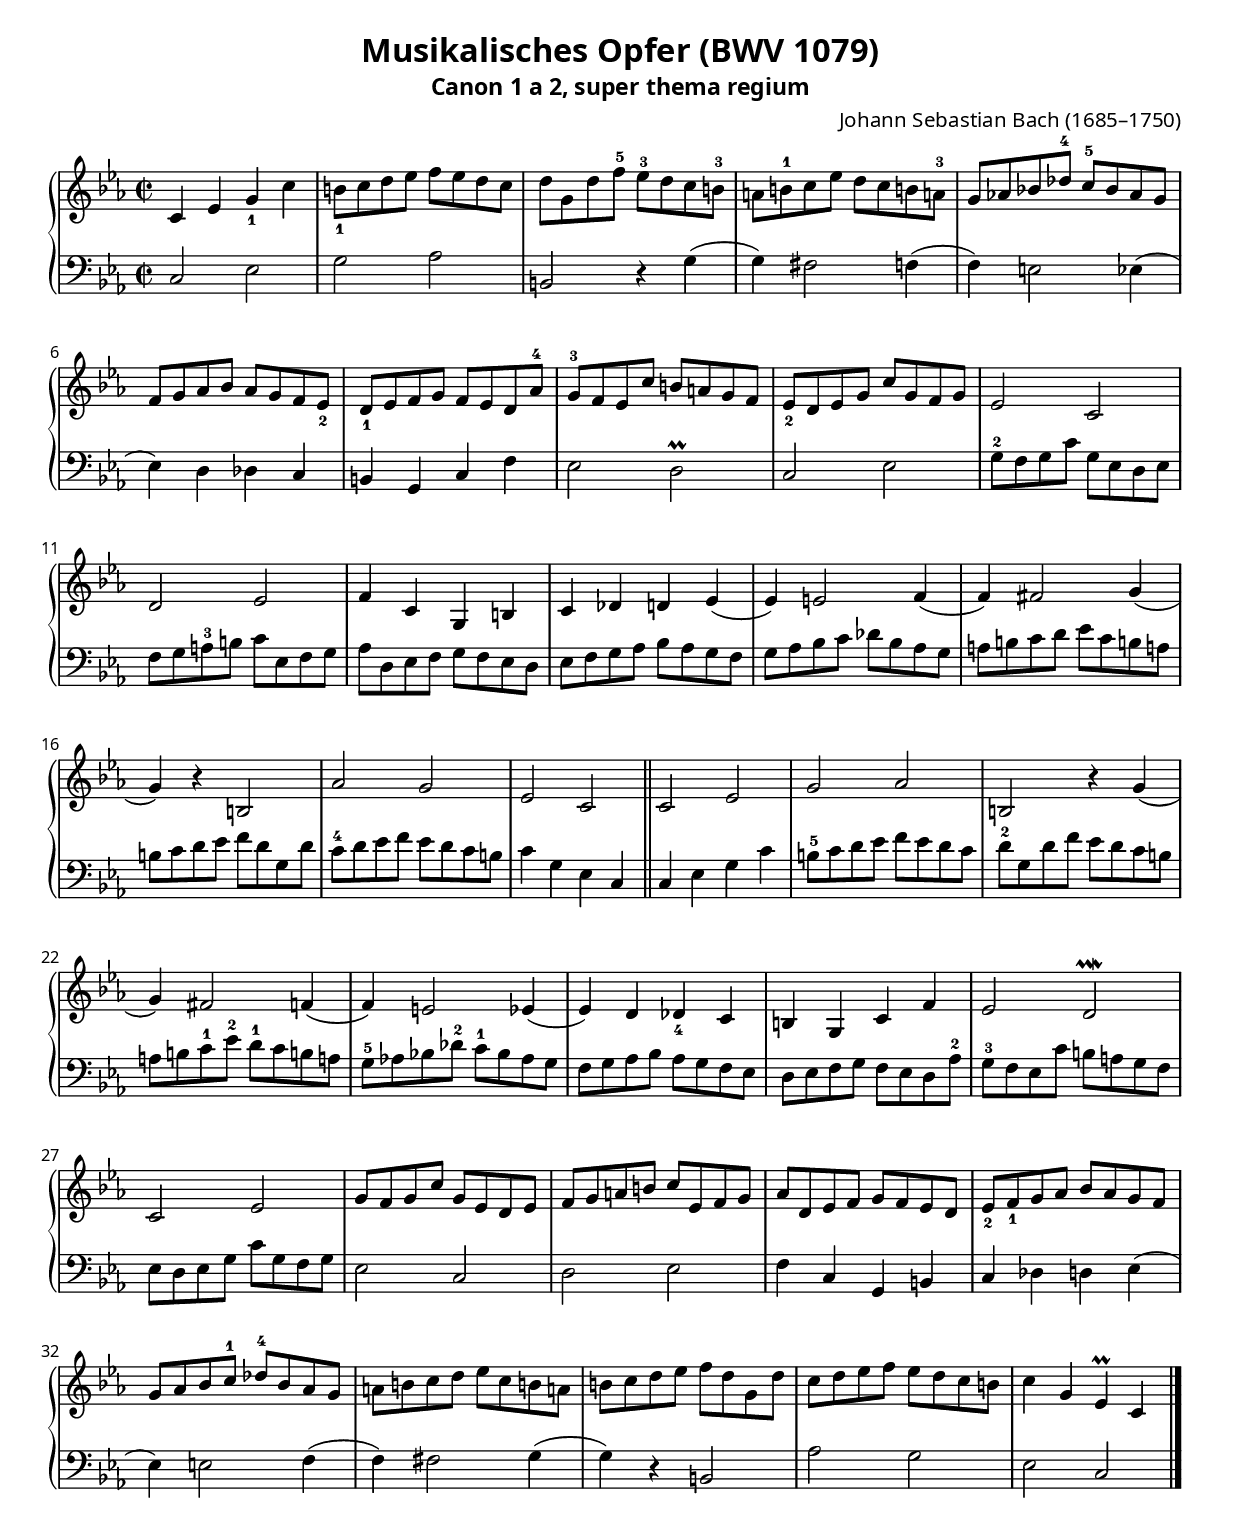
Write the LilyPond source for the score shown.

% J. S. Bach's Crab Canon from The Musical Offering
% http://en.wikipedia.org/wiki/The_Musical_Offering

% Played by Pierre Hantaï in Spotify:
% http://open.spotify.com/track/3XUKWj9TItJv0xLoZutPJI

\version "2.16.0"
\include "suomi.ly"

#(set-global-staff-size 18)

global = {
%  \numericTimeSignature
  \time 2/2
%  \autoBeamOff
   \key c \minor
   \set Staff.midiInstrument = #"harpsichord"
}

\header {
    title = "Musikalisches Opfer (BWV 1079)"
    subtitle = "Canon 1 a 2, super thema regium"
    composer = "Johann Sebastian Bach (1685–1750)"
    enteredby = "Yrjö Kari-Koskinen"
%    tagline = "foo"
}

\paper {
    indent = 0.0
    #(define fonts
        (make-pango-font-tree "Baskerville"
                              "Nimbus Sans"
                              "Luxi Mono"
                              (/ staff-height pt 20)))
}

thema-right = {
    c2 es | g as | h, r4 g'4( |
    g) fis2 f4( | f) e2 es4( |
    es) d des_4 c | h g c f |
    es2 d\prallmordent | c es |

    g8 f g c g es d es |
    f g a h c es, f g |
    as d, es f g f es d |
    es_2 f_1 g as b as g f |
    g as b c^1 des^4 b as g |
    a h c d es c h! a! |
    h c d es f d g, d' |
    c d es f es d c h |
    c4 g es\prall c
}

themareverse-right = {
  c4 es g_1 c |
  h8_1 c d es f es d c |
  d g, d' f^5 es^3 d c h^3 |
  a h^1 c es d c h! a!^3 |
  g as! b! des^4 c^5 b as g |
  f g as b as g f es_2 |
  d_1 es f g f es d as'^4 |
  g^3 f es c' h a g f |
  es_2 d es g c g f g |

  es2 c |
  d es |
  f4 c g h |
  c des d es( |
  es) e2 f4( |
  f) fis2 g4( |
  g) r h,2 |
  as' g |
  es c |
}

thema-left = {
    c2 es | g as | h, r4 g'4( |
    g) fis2 f4( | f) e2 es4( |
    es) d des c | h g c f |
    es2 d\prall | c es |

    g8^2 f g c g es d es |
    f g a^3 h c es, f g |
    as d, es f g f es d |
    es f g as b as g f |
    g as b c des b as g |
    a h c d es c h! a! |
    h c d es f d g, d' |
    c^4 d es f es d c h |
    c4 g es c
}

themareverse-left = {
  c4 es g c |
  h8^5 c d es f es d c |
  d^2 g, d' f es d c h |
  a h c^1 es^2 d^1 c h! a! |
  g^5 as! b! des^2 c^1 b as g |
  f g as b as g f es |
  d es f g f es d as'^2 |
  g^3 f es c' h a g f |
  es d es g c g f g |

  es2 c |
  d es |
  f4 c g h |
  c des d es( |
  es) e2 f4( |
  f) fis2 g4( |
  g) r h,2 |
  as' g |
  es c |
}


lowerOne = \relative c {
    \thema-left
    \bar "||"
    \themareverse-left
    \bar "|."
}

upperOne = \relative c' {
    \themareverse-right
    \thema-right
}

\score {
  \new GrandStaff <<
    \new Staff <<
      \new Voice = upper {
        \global
	\upperOne
      }
    >>
    \new Staff <<
      \new Voice = lower {
        \global
	\clef bass
	\lowerOne
      }
    >>
  >>

  \midi {
    \tempo 2 = 60
  }

  \layout { }

}
